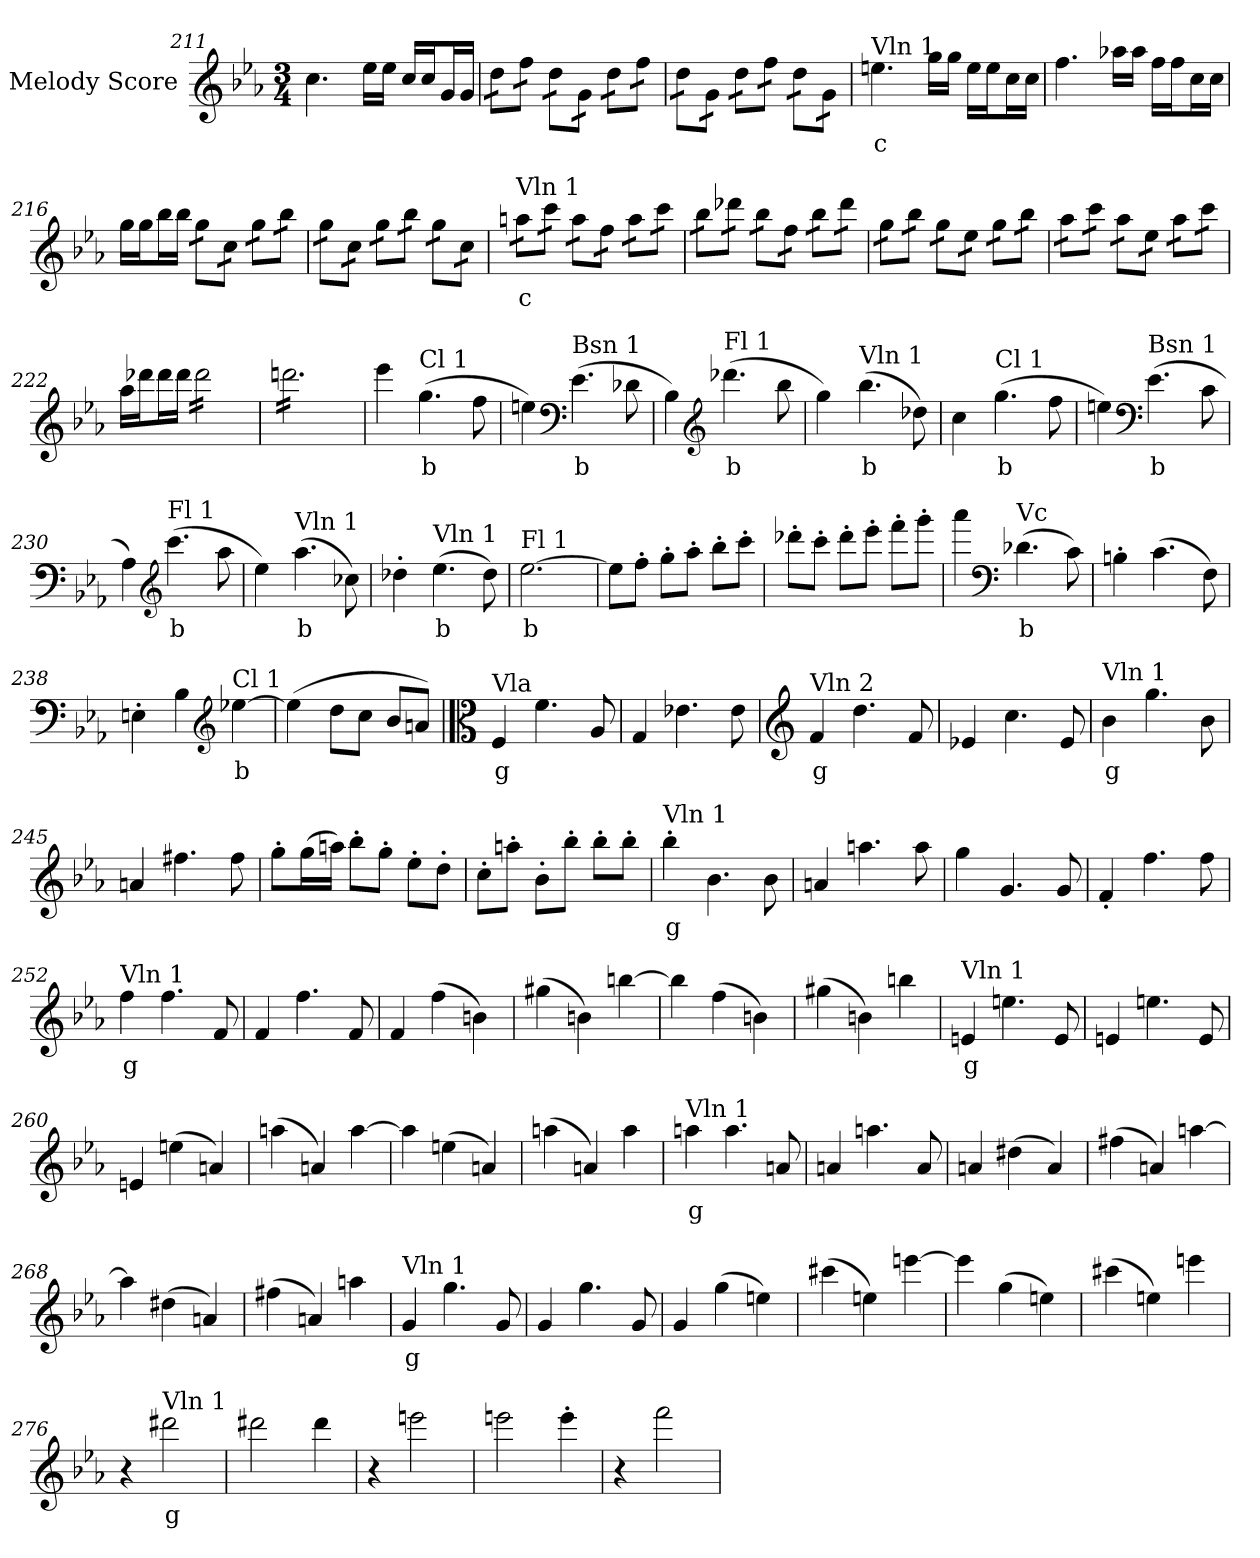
**kern	**text
*part1	*part1
*staff1	*staff1
*I"Melody Score	*
*clefG2	*
*k[b-e-a-]	*
*M3/4	*
=211	=211
4.cc\	.
16ee-\LL	.
16ee-\JJ	.
16cc/LL	.
16cc/J	.
16g/L	.
16g/JJ	.
=212	=212
*tremolo	*
16dd\LL	.
16dd\	.
16ff\	.
16ff\JJ	.
16dd\LL	.
16dd\	.
16g\	.
16g\JJ	.
16dd\LL	.
16dd\	.
16ff\	.
16ff\JJ	.
=213	=213
16dd\LL	.
16dd\	.
16g\	.
16g\JJ	.
16dd\LL	.
16dd\	.
16ff\	.
16ff\JJ	.
16dd\LL	.
16dd\	.
16g\	.
16g\JJ	.
*Xtremolo	*
=214	=214
!LO:TX:a:t=Vln 1	!
!	!LO:LY:b:color=#FF0000
4.een\	c
16gg\LL	.
16gg\JJ	.
16ee\LL	.
16ee\J	.
16cc\L	.
16cc\JJ	.
=215	=215
4.ff\	.
16aa-X\LL	.
16aa-\JJ	.
16ff\LL	.
16ff\J	.
16cc\L	.
16cc\JJ	.
=216	=216
16gg\LL	.
16gg\J	.
16bb-\L	.
16bb-\JJ	.
*tremolo	*
16gg\LL	.
16gg\	.
16cc\	.
16cc\JJ	.
16gg\LL	.
16gg\	.
16bb-\	.
16bb-\JJ	.
=217	=217
16gg\LL	.
16gg\	.
16cc\	.
16cc\JJ	.
16gg\LL	.
16gg\	.
16bb-\	.
16bb-\JJ	.
16gg\LL	.
16gg\	.
16cc\	.
16cc\JJ	.
=218	=218
!LO:TX:a:t=Vln 1	!
!	!LO:LY:b:color=#FF0000
16aan\LL	c
16aan\	.
16ccc\	.
16ccc\JJ	.
16aa\LL	.
16aa\	.
16ff\	.
16ff\JJ	.
16aa\LL	.
16aa\	.
16ccc\	.
16ccc\JJ	.
=219	=219
16bb-\LL	.
16bb-\	.
16ddd-X\	.
16ddd-X\JJ	.
16bb-\LL	.
16bb-\	.
16ff\	.
16ff\JJ	.
16bb-\LL	.
16bb-\	.
16ddd-\	.
16ddd-\JJ	.
=220	=220
16gg\LL	.
16gg\	.
16bb-\	.
16bb-\JJ	.
16gg\LL	.
16gg\	.
16ee-\	.
16ee-\JJ	.
16gg\LL	.
16gg\	.
16bb-\	.
16bb-\JJ	.
=221	=221
16aa-\LL	.
16aa-\	.
16ccc\	.
16ccc\JJ	.
16aa-\LL	.
16aa-\	.
16ee-\	.
16ee-\JJ	.
16aa-\LL	.
16aa-\	.
16ccc\	.
16ccc\JJ	.
*Xtremolo	*
=222	=222
16aa-\LL	.
16ddd-X\J	.
16ddd-\L	.
16ddd-\JJ	.
*tremolo	*
16ddd-\LL	.
16ddd-\	.
16ddd-\	.
16ddd-\	.
16ddd-\	.
16ddd-\	.
16ddd-\	.
16ddd-\JJ	.
=223	=223
16dddn\LL	.
16dddn\	.
16dddn\	.
16dddn\	.
16dddn\	.
16dddn\	.
16dddn\	.
16dddn\	.
16dddn\	.
16dddn\	.
16dddn\	.
16dddn\JJ	.
*Xtremolo	*
=224	=224
4eee-\	.
!LO:TX:a:t=Cl 1	!
!	!LO:LY:b:color=#FF0000
(4.gg\	b
8ff\	.
=225	=225
4ee\)	.
*clefF4	*
!LO:TX:a:t=Bsn 1	!
!	!LO:LY:b:color=#FF0000
(4.e-\	b
8d-X\	.
=226	=226
4B-\)	.
*clefG2	*
!LO:TX:a:t=Fl 1	!
!	!LO:LY:b:color=#FF0000
(4.ddd-X\	b
8bb-\	.
=227	=227
4gg\)	.
!LO:TX:a:t=Vln 1	!
!	!LO:LY:b:color=#FF0000
(4.bb-\	b
8dd-X\)	.
=228	=228
4cc\	.
!LO:TX:a:t=Cl 1	!
!	!LO:LY:b:color=#FF0000
(4.gg\	b
8ff\	.
=229	=229
4ee\)	.
*clefF4	*
!LO:TX:a:t=Bsn 1	!
!	!LO:LY:b:color=#FF0000
(4.e-\	b
8c\	.
=230	=230
4A-\)	.
*clefG2	*
!LO:TX:a:t=Fl 1	!
!	!LO:LY:b:color=#FF0000
(4.ccc\	b
8aa-\	.
=231	=231
4ee-\)	.
!LO:TX:a:t=Vln 1	!
!	!LO:LY:b:color=#FF0000
(4.aa-\	b
8cc-X\)	.
=232	=232
4dd-X'\	.
!LO:TX:a:t=Vln 1	!
!	!LO:LY:b:color=#FF0000
(4.ee-\	b
8dd-\)	.
=233	=233
!LO:TX:a:t=Fl 1	!
!	!LO:LY:b:color=#FF0000
[2.ee-\	b
=234	=234
8ee-\L]	.
8ff'\J	.
8gg'\L	.
8aa-'\J	.
8bb-'\L	.
8ccc'\J	.
=235	=235
8ddd-X'\L	.
8ccc'\J	.
8ddd-'\L	.
8eee-'\J	.
8fff'\L	.
8ggg'\J	.
=236	=236
4aaa-\	.
*clefF4	*
!LO:TX:a:t=Vc	!
!	!LO:LY:b:color=#FF0000
(4.d-X\	b
8c\)	.
=237	=237
4Bn'\	.
(4.c\	.
8F\)	.
=238	=238
4En'\	.
4B-\	.
*clefG2	*
!LO:TX:a:t=Cl 1	!
!	!LO:LY:b:color=#FF0000
[4ee-X\	b
=239	=239
(4ee-\]	.
8dd\L	.
8cc\J	.
8b-/L	.
8a/J)	.
=240	=240
*clefC3	*
!LO:TX:a:t=Vla	!
!	!LO:LY:b:color=#FF0000
4F/	g
4.f\	.
8A-/	.
=241	=241
4G/	.
4.e-X\	.
8e-\	.
=242	=242
*clefG2	*
!LO:TX:a:t=Vln 2	!
!	!LO:LY:b:color=#FF0000
4f/	g
4.dd\	.
8f/	.
=243	=243
4e-X/	.
4.cc\	.
8e-/	.
=244	=244
!LO:TX:a:t=Vln 1	!
!	!LO:LY:b:color=#FF0000
4b-\	g
4.gg\	.
8b-\	.
=245	=245
4an/	.
4.ff#X\	.
8ff#\	.
=246	=246
8gg'\L	.
(16gg\L	.
16aan\JJ)	.
8bb-'\L	.
8gg'\J	.
8ee-'\L	.
8dd'\J	.
=247	=247
8cc'\L	.
8aan'\J	.
8b-'\L	.
8bb-'\J	.
8bb-'\L	.
8bb-'\J	.
=248	=248
!LO:TX:a:t=Vln 1	!
!	!LO:LY:b:color=#FF0000
4bb-'\	g
4.b-\	.
8b-\	.
=249	=249
4an/	.
4.aan\	.
8aa\	.
=250	=250
4gg\	.
4.g/	.
8g/	.
=251	=251
4f'/	.
4.ff\	.
8ff\	.
=252	=252
!LO:TX:a:t=Vln 1	!
!	!LO:LY:b:color=#FF0000
4ff\	g
4.ff\	.
8f/	.
=253	=253
4f/	.
4.ff\	.
8f/	.
=254	=254
4f/	.
(4ff\	.
4bn\)	.
=255	=255
(4gg#X\	.
4bn\)	.
[4bbn\	.
=256	=256
4bb\]	.
(4ff\	.
4bn\)	.
=257	=257
(4gg#X\	.
4bn\)	.
4bbn\	.
=258	=258
!LO:TX:a:t=Vln 1	!
!	!LO:LY:b:color=#FF0000
4en/	g
4.een\	.
8e/	.
=259	=259
4en/	.
4.een\	.
8e/	.
=260	=260
4en/	.
(4een\	.
4an/)	.
=261	=261
(4aan\	.
4an/)	.
[4aa\	.
=262	=262
4aa\]	.
(4een\	.
4an/)	.
=263	=263
(4aan\	.
4an/)	.
4aa\	.
=264	=264
!LO:TX:a:t=Vln 1	!
!	!LO:LY:b:color=#FF0000
4aan\	g
4.aa\	.
8an/	.
=265	=265
4an/	.
4.aan\	.
8a/	.
=266	=266
4an/	.
(4dd#X\	.
4a/)	.
=267	=267
(4ff#X\	.
4an/)	.
[4aan\	.
=268	=268
4aa\]	.
(4dd#X\	.
4an/)	.
=269	=269
(4ff#X\	.
4an/)	.
4aan\	.
=270	=270
!LO:TX:a:t=Vln 1	!
!	!LO:LY:b:color=#FF0000
4g/	g
4.gg\	.
8g/	.
=271	=271
4g/	.
4.gg\	.
8g/	.
=272	=272
4g/	.
(4gg\	.
4een\)	.
=273	=273
(4ccc#X\	.
4een\)	.
[4eeen\	.
=274	=274
4eee\]	.
(4gg\	.
4een\)	.
=275	=275
(4ccc#X\	.
4een\)	.
4eeen\	.
=276	=276
4r	.
!LO:TX:a:t=Vln 1	!
!	!LO:LY:b:color=#FF0000
2ddd#X\	g
=277	=277
2ddd#X\	.
4ddd#\	.
=278	=278
4r	.
2eeen\	.
=279	=279
2eeen\	.
4eee'\	.
=280	=280
4r	.
2fff\	.
=	=
*-	*-
